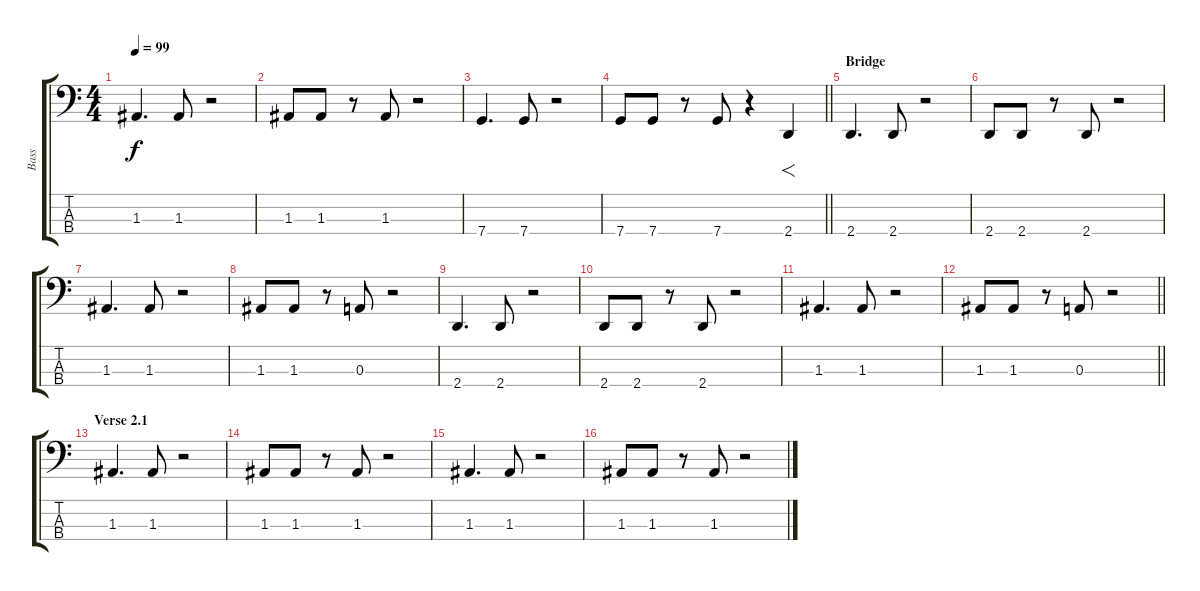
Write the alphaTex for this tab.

\track ("Bass" "Bass") {instrument electricbassfinger}
\staff {score tabs}
\tuning (G2 D2 A1 C1) {hide}
\ts (4 4)
\tempo 99
\clef f4
\ks c
1.3.4{d dy f} 1.3.8 r.2 |
1.3.8 1.3.8 r.8 1.3.8 r.2 |
7.4.4{d} 7.4.8 r.2 |
\barLineRight lightlight
7.4.8 7.4.8 r.8 7.4.8 r.4 2.4.4{f} |
\section ("" "Bridge")
2.4.4{d} 2.4.8 r.2 |
2.4.8 2.4.8 r.8 2.4.8 r.2 |
1.3.4{d} 1.3.8 r.2 |
1.3.8 1.3.8 r.8 0.3.8 r.2 |
2.4.4{d} 2.4.8 r.2 |
2.4.8 2.4.8 r.8 2.4.8 r.2 |
1.3.4{d} 1.3.8 r.2 |
\barLineRight lightlight
1.3.8 1.3.8 r.8 0.3.8 r.2 |
\section ("" "Verse 2.1")
1.3.4{d} 1.3.8 r.2 |
1.3.8 1.3.8 r.8 1.3.8 r.2 |
1.3.4{d} 1.3.8 r.2 |
1.3.8 1.3.8 r.8 1.3.8 r.2
